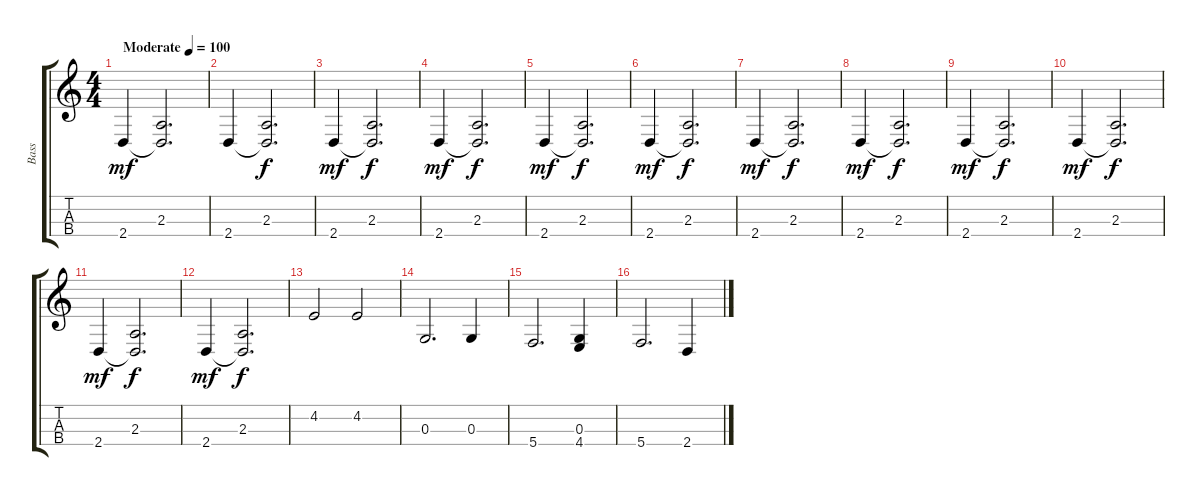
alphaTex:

\track ("Bass" "Bass") {instrument acousticbass}
\staff {score tabs}
\tuning (F3 C3 G2 C2) {hide}
\ts (4 4)
\tempo (100 "Moderate")
\clef g2
\ks c
2.4.4{dy mf instrument acousticbass} (2.3 2.4{t}).2{d} |
2.4.4 (2.3 2.4{t}).2{d dy f} |
2.4.4{dy mf} (2.3 2.4{t}).2{d dy f} |
2.4.4{dy mf} (2.3 2.4{t}).2{d dy f} |
2.4.4{dy mf} (2.3 2.4{t}).2{d dy f} |
2.4.4{dy mf} (2.3 2.4{t}).2{d dy f} |
2.4.4{dy mf} (2.3 2.4{t}).2{d dy f} |
2.4.4{dy mf} (2.3 2.4{t}).2{d dy f} |
2.4.4{dy mf} (2.3 2.4{t}).2{d dy f} |
2.4.4{dy mf} (2.3 2.4{t}).2{d dy f} |
2.4.4{dy mf} (2.3 2.4{t}).2{d dy f} |
2.4.4{dy mf} (2.3 2.4{t}).2{d dy f} |
4.2.2 4.2.2 |
0.3.2{d} 0.3.4 |
5.4.2{d} (0.3 4.4).4 |
5.4.2{d} 2.4.4
